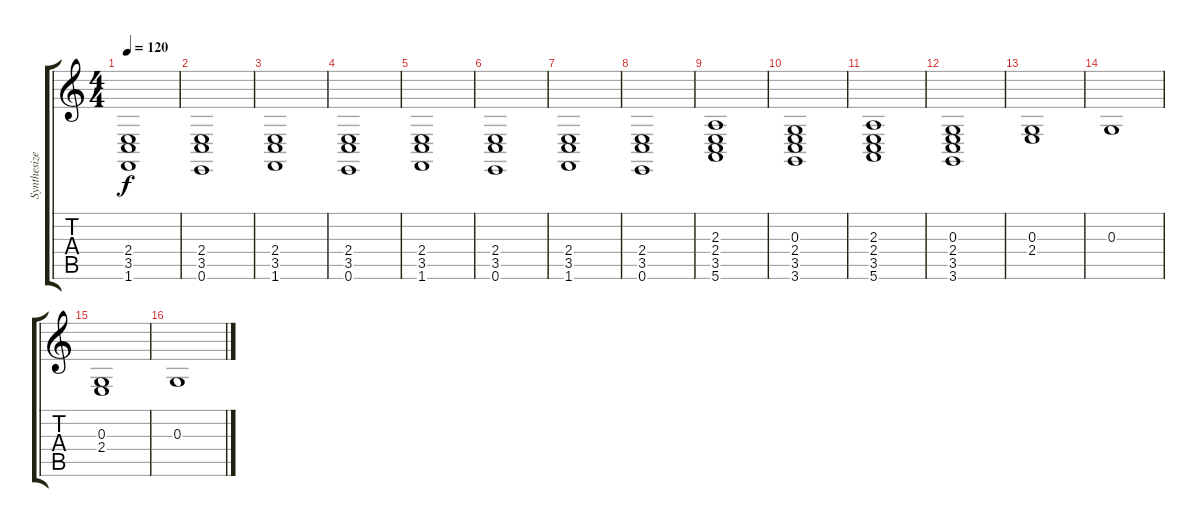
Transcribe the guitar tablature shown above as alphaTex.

\track ("Synthesizer" "Synthesize") {instrument synthvoice}
\staff {score tabs}
\tuning (E4 B3 G3 D3 A2 E2) {hide}
\ts (4 4)
\tempo 120
\clef g2
\ks c
(2.4 3.5 1.6).1{dy f} |
(2.4 3.5 0.6).1 |
(2.4 3.5 1.6).1 |
(2.4 3.5 0.6).1 |
(2.4 3.5 1.6).1 |
(2.4 3.5 0.6).1 |
(2.4 3.5 1.6).1 |
(2.4 3.5 0.6).1 |
(2.3 2.4 3.5 5.6).1 |
(0.3 2.4 3.5 3.6).1 |
(2.3 2.4 3.5 5.6).1 |
(0.3 2.4 3.5 3.6).1 |
(0.3 2.4).1 |
0.3.1 |
(0.3 2.4).1 |
0.3.1
